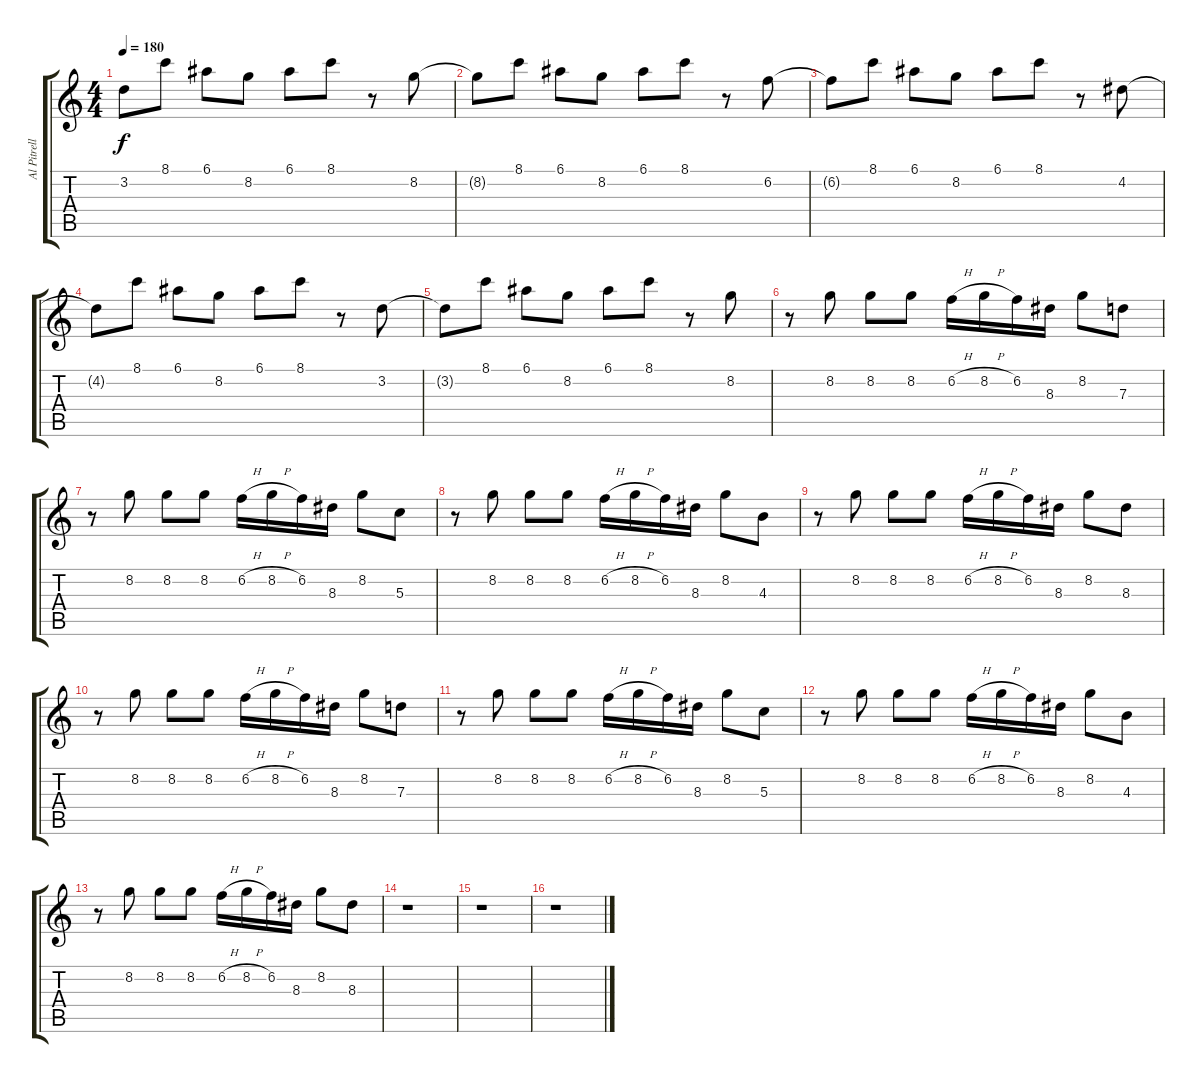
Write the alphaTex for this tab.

\track ("Al Pitrelli" "Al Pitrell") {instrument distortionguitar}
\staff {score tabs}
\tuning (E4 B3 G3 D3 A2 E2) {hide}
\ts (4 4)
\tempo 180
\clef g2
\ks c
3.2{t}.8{dy f} 8.1.8 6.1.8 8.2.8 6.1.8 8.1.8 r.8 8.2.8 |
8.2{t}.8 8.1.8 6.1.8 8.2.8 6.1.8 8.1.8 r.8 6.2.8 |
6.2{t}.8 8.1.8 6.1.8 8.2.8 6.1.8 8.1.8 r.8 4.2.8 |
4.2{t}.8 8.1.8 6.1.8 8.2.8 6.1.8 8.1.8 r.8 3.2.8 |
3.2{t}.8 8.1.8 6.1.8 8.2.8 6.1.8 8.1.8 r.8 8.2.8 |
r.8 8.2.8 8.2.8 8.2.8 6.2{h}.16 8.2{h}.16 6.2.16 8.3.16 8.2.8 7.3.8 |
r.8 8.2.8 8.2.8 8.2.8 6.2{h}.16 8.2{h}.16 6.2.16 8.3.16 8.2.8 5.3.8 |
r.8 8.2.8 8.2.8 8.2.8 6.2{h}.16 8.2{h}.16 6.2.16 8.3.16 8.2.8 4.3.8 |
r.8 8.2.8 8.2.8 8.2.8 6.2{h}.16 8.2{h}.16 6.2.16 8.3.16 8.2.8 8.3.8 |
r.8 8.2.8 8.2.8 8.2.8 6.2{h}.16 8.2{h}.16 6.2.16 8.3.16 8.2.8 7.3.8 |
r.8 8.2.8 8.2.8 8.2.8 6.2{h}.16 8.2{h}.16 6.2.16 8.3.16 8.2.8 5.3.8 |
r.8 8.2.8 8.2.8 8.2.8 6.2{h}.16 8.2{h}.16 6.2.16 8.3.16 8.2.8 4.3.8 |
r.8 8.2.8 8.2.8 8.2.8 6.2{h}.16 8.2{h}.16 6.2.16 8.3.16 8.2.8 8.3.8 |
r.1 |
r.1 |
r.1
